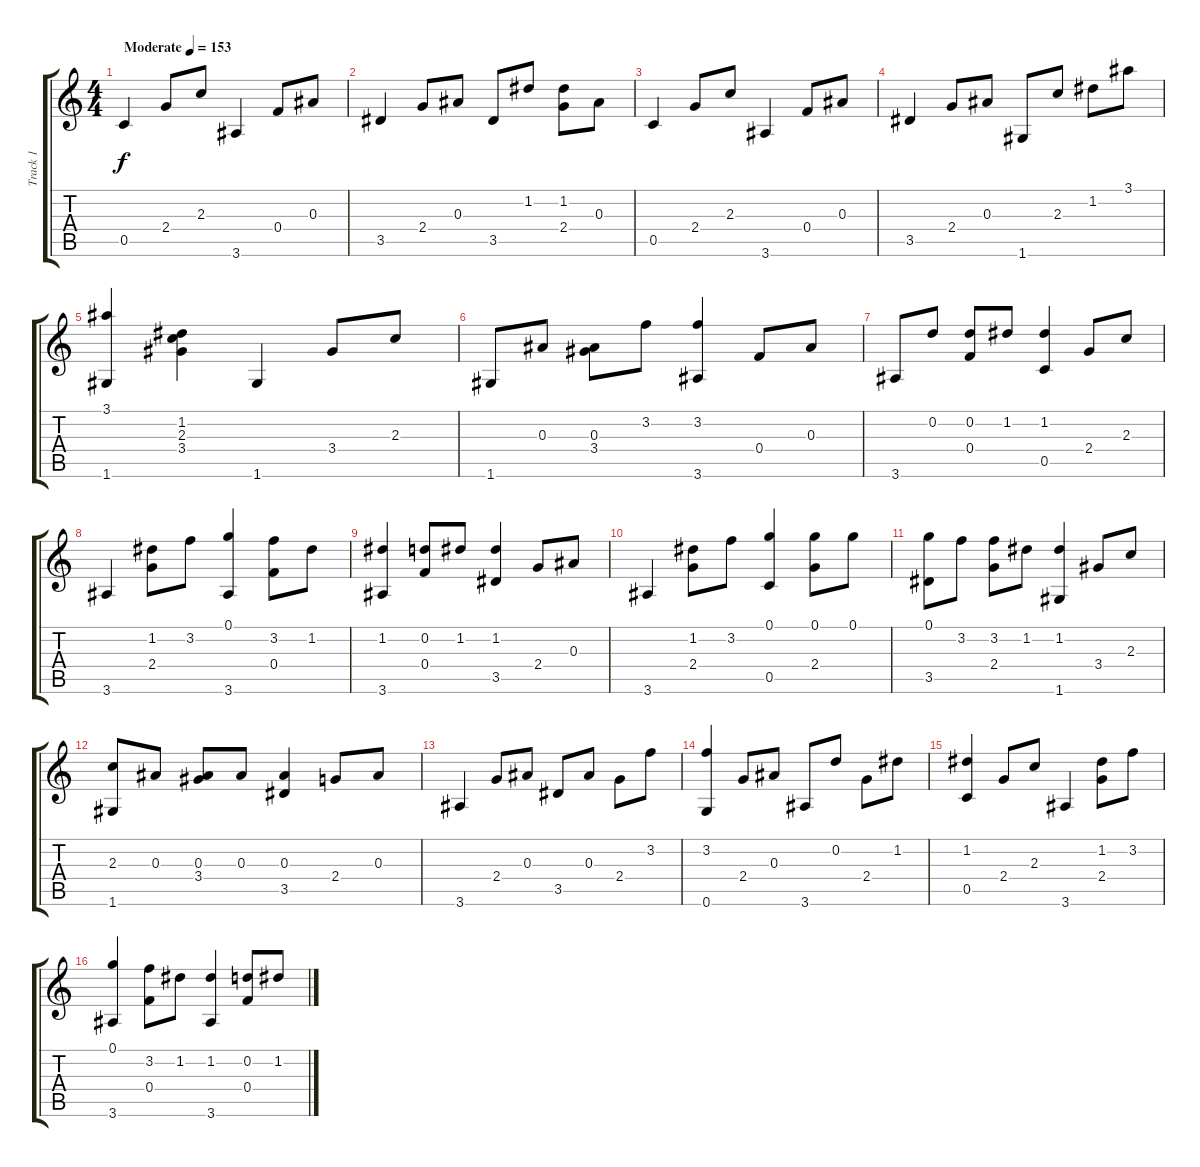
\track ("Track 1" "Track 1") {instrument acousticguitarnylon}
\staff {score tabs}
\tuning (G4 D4 Bb3 F3 C3 G2) {hide}
\ts (4 4)
\tempo (153 "Moderate")
\clef g2
\ks c
0.5.4{dy f instrument acousticguitarnylon} 2.4.8 2.3.8 3.6.4 0.4.8 0.3.8 |
3.5.4 2.4.8 0.3.8 3.5.8 1.2.8 (1.2 2.4).8 0.3.8 |
0.5.4 2.4.8 2.3.8 3.6.4 0.4.8 0.3.8 |
3.5.4 2.4.8 0.3.8 1.6.8 2.3.8 1.2.8 3.1.8 |
(3.1 1.6).4 (1.2 2.3 3.4).4 1.6.4 3.4.8 2.3.8 |
1.6.8 0.3.8 (0.3 3.4).8 3.2.8 (3.2 3.6).4 0.4.8 0.3.8 |
3.6.8 0.2.8 (0.2 0.4).8 1.2.8 (1.2 0.5).4 2.4.8 2.3.8 |
3.6.4 (1.2 2.4).8 3.2.8 (0.1 3.6).4 (3.2 0.4).8 1.2.8 |
(1.2 3.6).4 (0.2 0.4).8 1.2.8 (1.2 3.5).4 2.4.8 0.3.8 |
3.6.4 (1.2 2.4).8 3.2.8 (0.1 0.5).4 (0.1 2.4).8 0.1.8 |
(0.1 3.5).8 3.2.8 (3.2 2.4).8 1.2.8 (1.2 1.6).4 3.4.8 2.3.8 |
(2.3 1.6).8 0.3.8 (0.3 3.4).8 0.3.8 (0.3 3.5).4 2.4.8 0.3.8 |
3.6.4 2.4.8 0.3.8 3.5.8 0.3.8 2.4.8 3.2.8 |
(3.2 0.6).4 2.4.8 0.3.8 3.6.8 0.2.8 2.4.8 1.2.8 |
(1.2 0.5).4 2.4.8 2.3.8 3.6.4 (1.2 2.4).8 3.2.8 |
(0.1 3.6).4 (3.2 0.4).8 1.2.8 (1.2 3.6).4 (0.2 0.4).8 1.2.8
